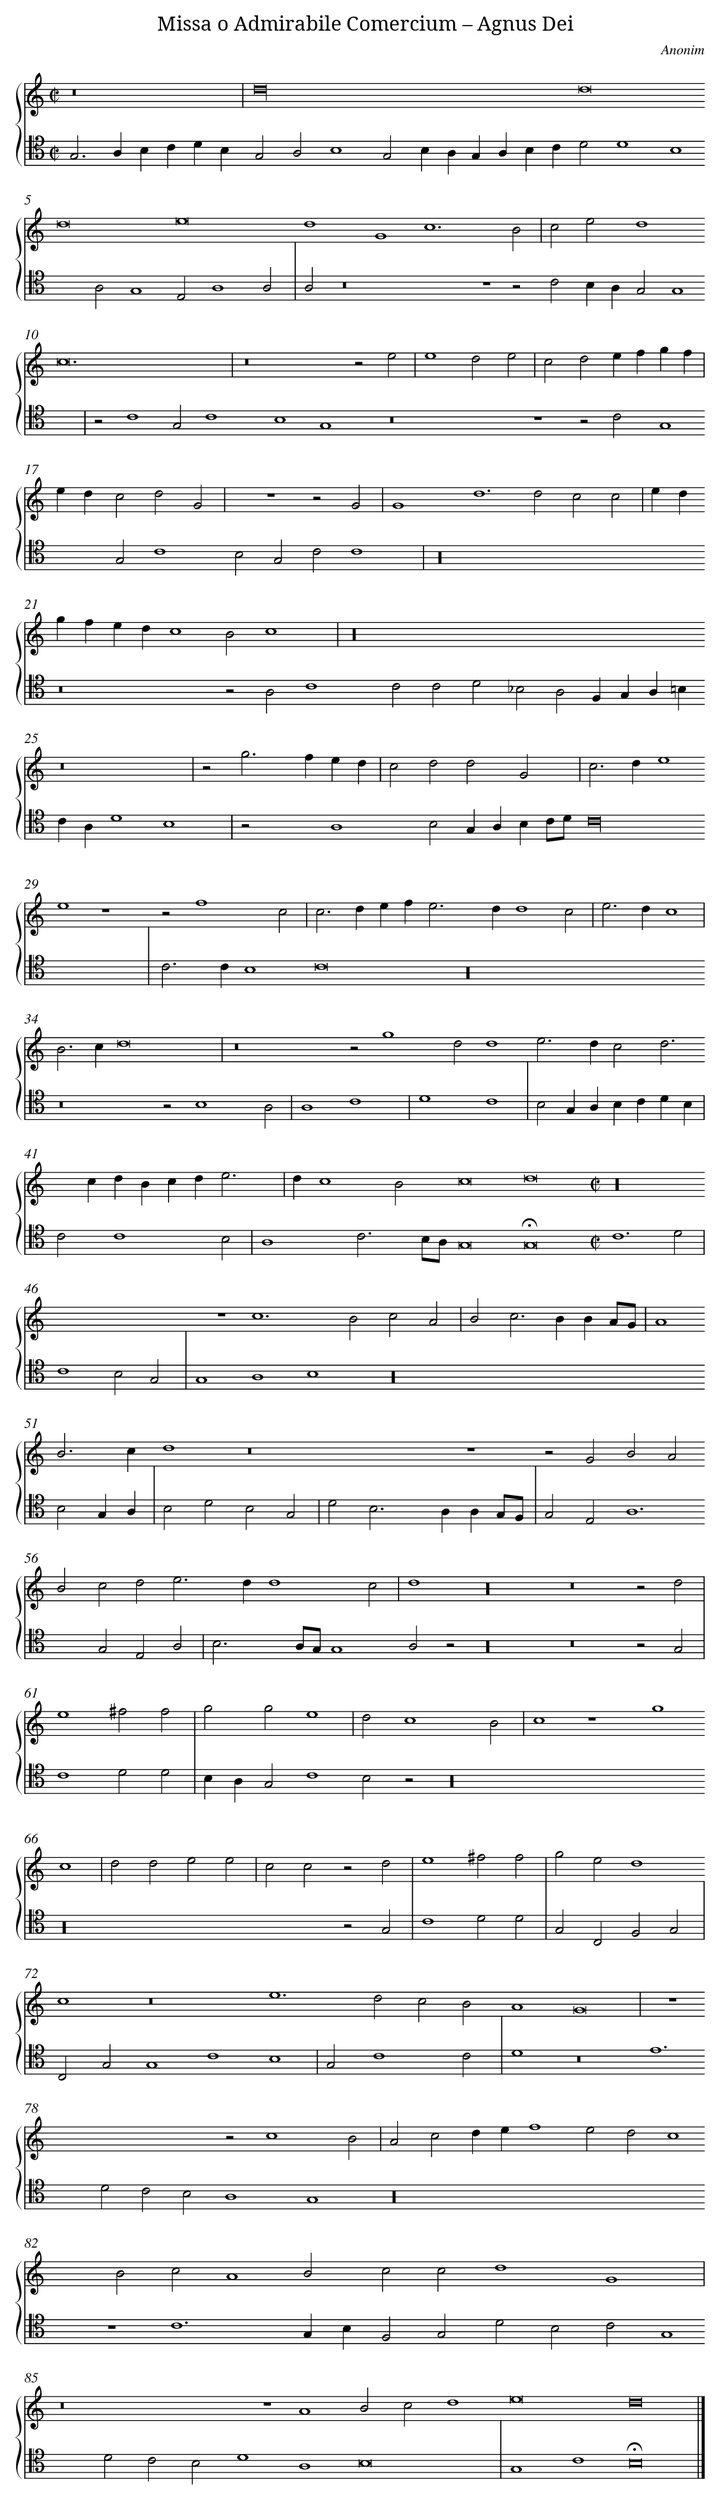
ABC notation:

X:1
T: Missa o Admirabile Comercium – Agnus Dei
C: Anonim
L: 1/4
M: C|
%%staves {1 2}
V: 1 clef=treble
V: 2 clef=tenor
K: C
[V:1] z8 |
[V:2] G,2>A,2B,CDB, [|]
[V:1] d16 [|]
[V:2] G,2A,2B,4 [|]
[V:1]  [|]
[V:2] G,2B,A,G,A,B,C [|]
[V:1] d8 [|]
[V:2] D2D4B,4 [|]
[V:1] d8 [|]
[V:2] A,2G,4 [|]
[V:1] e8 [|]
[V:2] E,2A,4A,2 |
[V:1] d4G4 [|]
[V:2] A,2z8 [|]
[V:1] c6B2 |
[V:2] z4z2 [|]
[V:1] c2e2d4 [|]
[V:2] C2B,A,G,2G,4 |
[V:1] c12 |
[V:2] z2C4 [|]
[V:1] z8 [|]
[V:2] G,2C4B,4 [|]
[V:1] z2e2 |
[V:2] G,4z8 [|]
[V:1] e4d2e2 |
[V:2] z4 [|]
[V:1] c2d2efgf |
[V:2] z2C2G,4 [|]
[V:1] edc2d2G2 |
[V:2] G,2C4 [|]
[V:1] z4z2G2 |
[V:2] B,2G,2C2C4 |
[V:1] G4d6 [|]
[V:2] z16 [|]
[V:1] d2c2c2 |
[V:2]  [|]
[V:1] edgfedc4 [|]
[V:2] z8 [|]
[V:1] B2c4 |
[V:2] z2A,2C4 [|]
[V:1] z16 [|]
[V:2] C2C2D2 [|]
[V:1]  [|]
[V:2] _B,2A,2F,G,A,=B, [|]
[V:1] z8 |
[V:2] CA,D4B,4 |
[V:1] z2g2>f2ed |
[V:2] z2x2A,4 [|]
[V:1] c2d2d2G2 |
[V:2] B,2G,A,B,C/D/ [|]
[V:1] c2>d2e4 [|]
[V:2] C16 |
[V:1] e4z4 [|]
[V:2]  [|]
[V:1] z2f4c2 |
[V:2] C2>C2B,4 [|]
[V:1] c2>d2efe3 [|]
[V:2] C8 [|]
[V:1] dd4c2 |
[V:2] z16 [|]
[V:1] e2>d2c4 |
[V:2]  [|]
[V:1] B2>c2d8 |
[V:2] z8 [|]
[V:1] z8 [|]
[V:2] z2B,4A,2 |
[V:1] z2g4 [|]
[V:2] A,4C4 |
[V:1] d2d4 [|]
[V:2] D4C4 |
[V:1] e2>d2c2d3 [|]
[V:2] B,2G,A,B,CDB, |
[V:1] cdBcde3 |
[V:2] C2C4B,2 |
[V:1] dc4B2 [|]
[V:2] A,4C3B,/A,/ [|]
[V:1] c8 [|]
[V:2] G,8 [|]
[V:1] d8 [|]
[V:2] !fermata!G,8 [|]
[V:1] [M:C|]z16 [|]
[V:2] [M:C|]C6D2 |
[V:1]  [|]
[V:2] C4B,2G,2 |
[V:1] z4c6 [|]
[V:2] G,4A,4 [|]
[V:1] B2c2A2 |
[V:2] B,4z16 [|]
[V:1] B2c2>B2BA/G/ |
[V:2]  [|]
[V:1] A4B3c [|]
[V:2] B,2G,A, |
[V:1] d4z8 [|]
[V:2] B,2D2B,2G,2 |
[V:1] z4 [|]
[V:2] D2B,2>A,2A,G,/F,/ |
[V:1] z2G2B2A2 [|]
[V:2] G,2E,2A,6 [|]
[V:1] B2c2d2e3 [|]
[V:2] G,2E,2A,2 |
[V:1] dd4c2 |
[V:2] B,3A,/G,/G,4 [|]
[V:1] d4z16 [|]
[V:2] A,2z2z16 [|]
[V:1]  [|]
[V:2]  [|]
[V:1] z8 [|]
[V:2] z8 [|]
[V:1] z2d2 |
[V:2] z2G,2 |
[V:1] e4^f2f2 |
[V:2] C4D2D2 |
[V:1] g2g2e4 |
[V:2] B,A,G,2C4 [|]
[V:1] d2c4B2 |
[V:2] B,2z2z16 [|]
[V:1] c4z4 [|]
[V:2]  [|]
[V:1] g4c4 |
[V:2] z16 [|]
[V:1] d2d2e2e2 |
[V:2]  [|]
[V:1] c2c2z2d2 |
[V:2] z2G,2 |
[V:1] e4^f2f2 |
[V:2] C4D2D2 |
[V:1] g2e2d4 [|]
[V:2] G,2C,2F,2G,2 |
[V:1] c4z8 [|]
[V:2] C,2G,2G,4 [|]
[V:1] e6 [|]
[V:2] C4B,4 |
[V:1] d2c2B2 [|]
[V:2] G,2C4C2 |
[V:1] A4G8 |
[V:2] D4z8 [|]
[V:1] z4 [|]
[V:2] E6 [|]
[V:1] x8 [|]
[V:2] D2C2B,2 [|]
[V:1] z2c4B2 |
[V:2] A,4G,4 [|]
[V:1] A2c2def4 [|]
[V:2] z16 [|]
[V:1] e2d2c4 [|]
[V:2]  [|]
[V:1] B2c2A4 [|]
[V:2] z4C6 [|]
[V:1] B2c2c2 [|]
[V:2] G,B,F,2G,2 [|]
[V:1] d4G4 |
[V:2] D2B,2C2G,4 [|]
[V:1] z8 [|]
[V:2] D2C2B,2 [|]
[V:1] z4A4 [|]
[V:2] D4A,4 [|]
[V:1] B2c2d4 [|]
[V:2] B,8 |
[V:1] e8 [|]
[V:2] G,4C4 [|]
[V:1] d8 |]
[V:2] !fermata!B,8 |]
